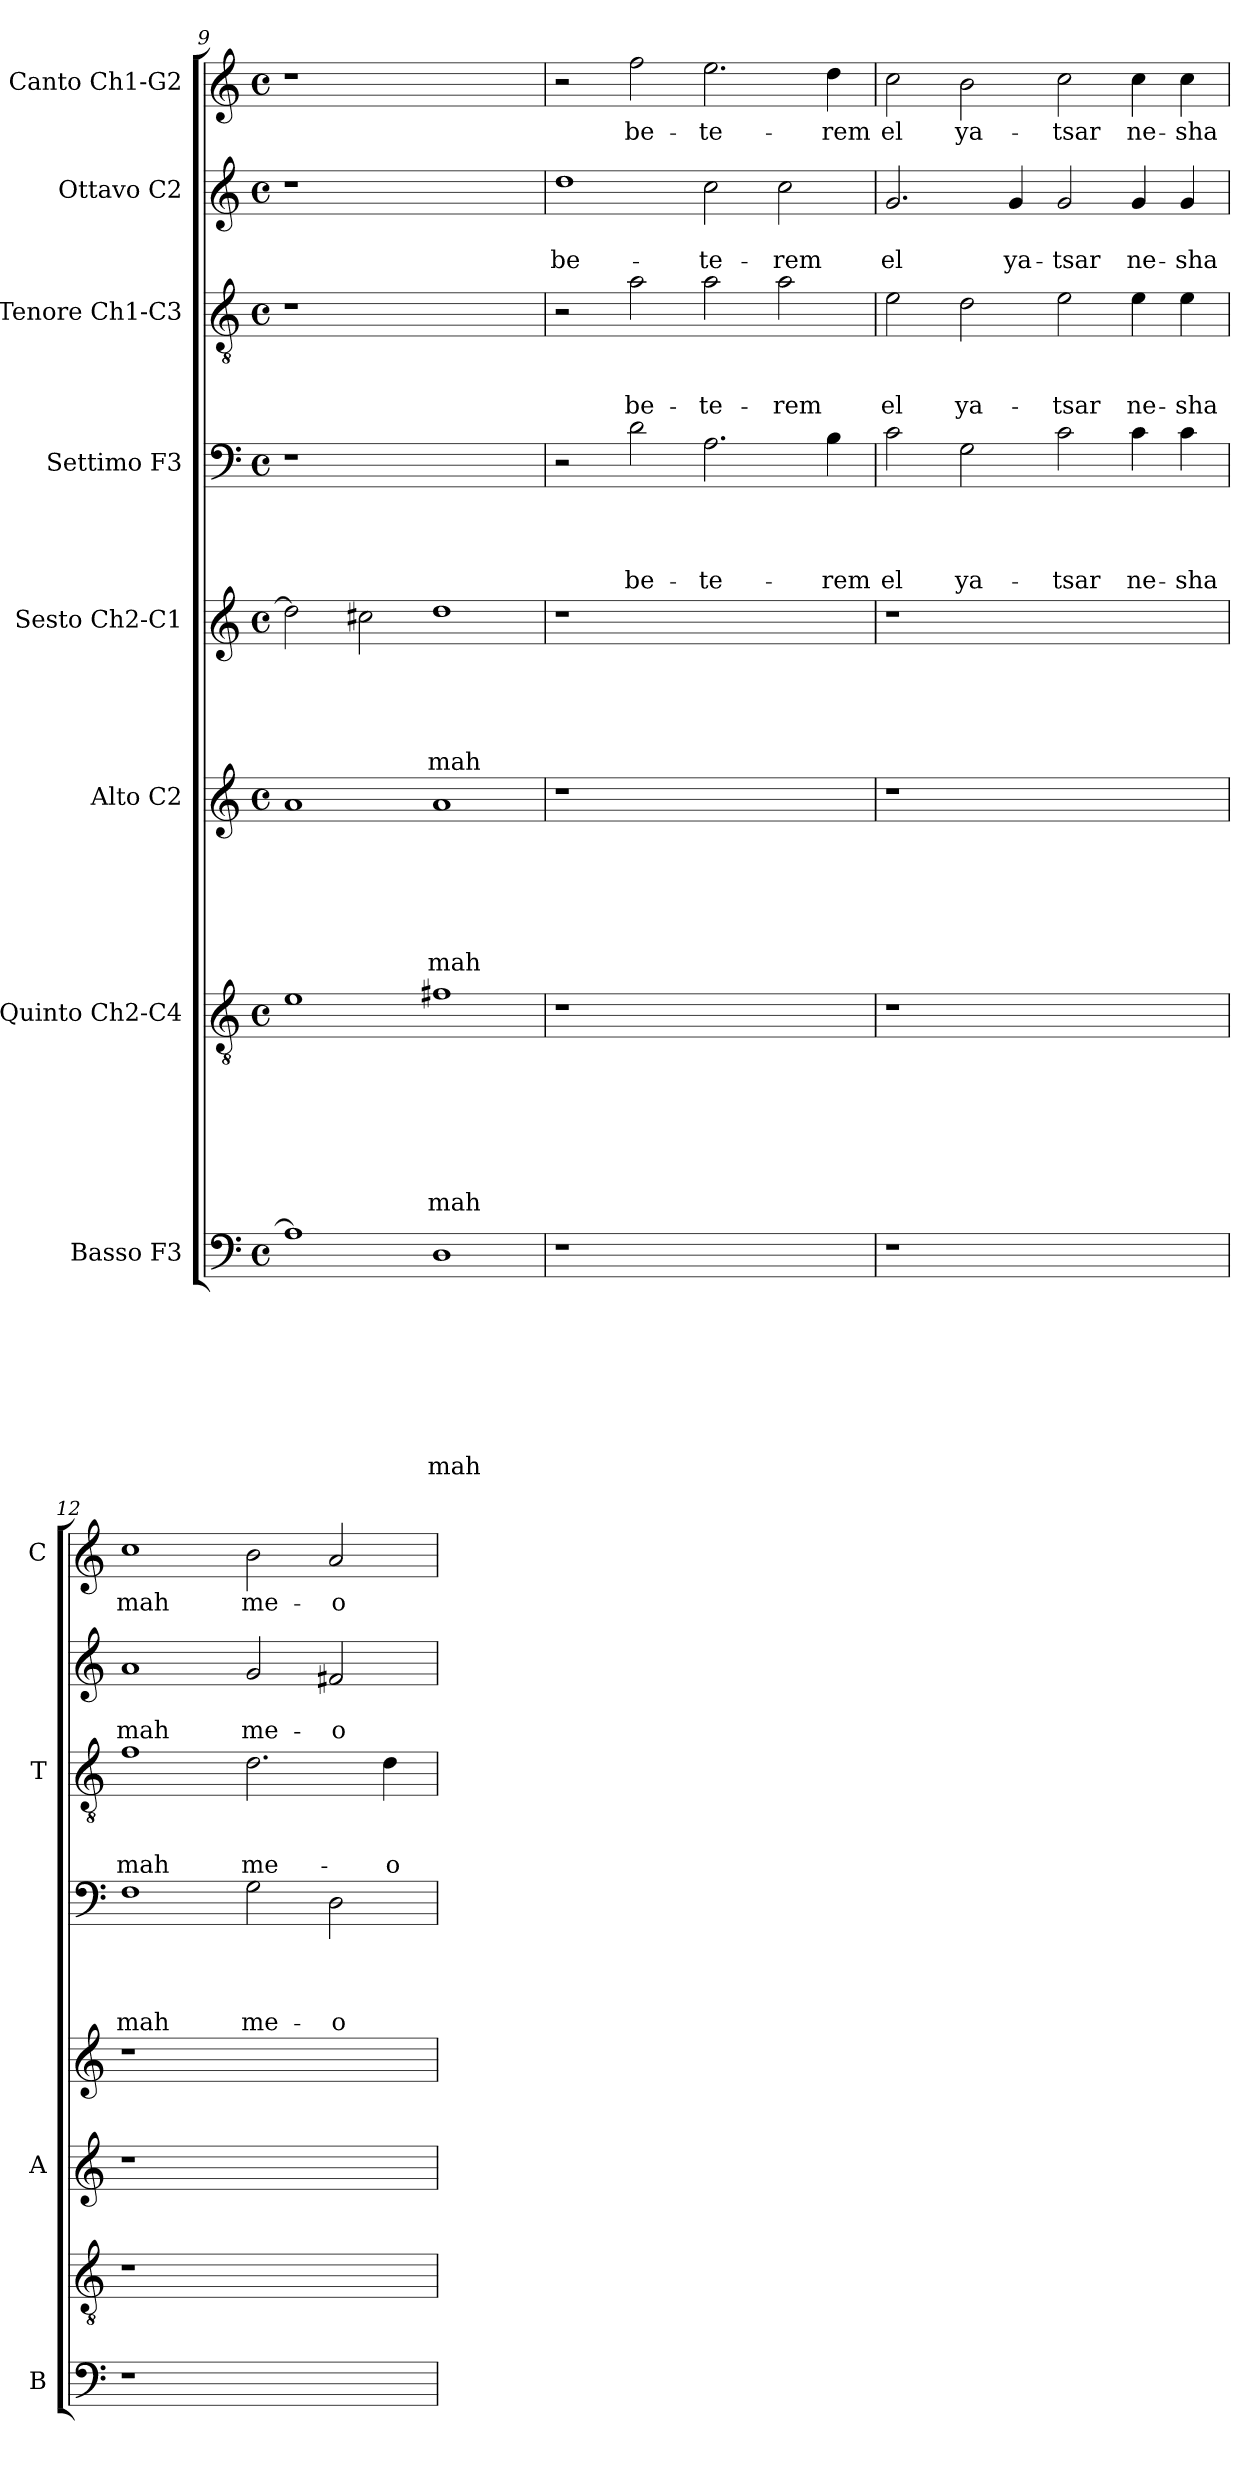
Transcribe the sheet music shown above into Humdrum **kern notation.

**kern	**text	**text	**text	**text	**text	**text	**text	**text	**kern	**text	**text	**text	**text	**text	**text	**text	**kern	**text	**text	**text	**text	**text	**text	**kern	**text	**text	**text	**text	**text	**kern	**text	**text	**text	**text	**kern	**text	**text	**text	**kern	**text	**text	**kern	**text
*part8	*part8	*part8	*part8	*part8	*part8	*part8	*part8	*part8	*part7	*part7	*part7	*part7	*part7	*part7	*part7	*part7	*part6	*part6	*part6	*part6	*part6	*part6	*part6	*part5	*part5	*part5	*part5	*part5	*part5	*part4	*part4	*part4	*part4	*part4	*part3	*part3	*part3	*part3	*part2	*part2	*part2	*part1	*part1
*staff8	*staff8	*staff8	*staff8	*staff8	*staff8	*staff8	*staff8	*staff8	*staff7	*staff7	*staff7	*staff7	*staff7	*staff7	*staff7	*staff7	*staff6	*staff6	*staff6	*staff6	*staff6	*staff6	*staff6	*staff5	*staff5	*staff5	*staff5	*staff5	*staff5	*staff4	*staff4	*staff4	*staff4	*staff4	*staff3	*staff3	*staff3	*staff3	*staff2	*staff2	*staff2	*staff1	*staff1
*I"Basso F3	*	*	*	*	*	*	*	*	*I"Quinto Ch2-C4	*	*	*	*	*	*	*	*I"Alto C2	*	*	*	*	*	*	*I"Sesto Ch2-C1	*	*	*	*	*	*I"Settimo F3	*	*	*	*	*I"Tenore Ch1-C3	*	*	*	*I"Ottavo C2	*	*	*I"Canto Ch1-G2	*
*I'B	*	*	*	*	*	*	*	*	*	*	*	*	*	*	*	*	*I'A	*	*	*	*	*	*	*	*	*	*	*	*	*	*	*	*	*	*I'T	*	*	*	*	*	*	*I'C	*
*clefF4	*	*	*	*	*	*	*	*	*clefGv2	*	*	*	*	*	*	*	*clefG2	*	*	*	*	*	*	*clefG2	*	*	*	*	*	*clefF4	*	*	*	*	*clefGv2	*	*	*	*clefG2	*	*	*clefG2	*
*k[]	*	*	*	*	*	*	*	*	*k[]	*	*	*	*	*	*	*	*k[]	*	*	*	*	*	*	*k[]	*	*	*	*	*	*k[]	*	*	*	*	*k[]	*	*	*	*k[]	*	*	*k[]	*
*C:	*	*	*	*	*	*	*	*	*C:	*	*	*	*	*	*	*	*C:	*	*	*	*	*	*	*C:	*	*	*	*	*	*C:	*	*	*	*	*C:	*	*	*	*C:	*	*	*C:	*
*M4/4	*	*	*	*	*	*	*	*	*M4/4	*	*	*	*	*	*	*	*M4/4	*	*	*	*	*	*	*M4/4	*	*	*	*	*	*M4/4	*	*	*	*	*M4/4	*	*	*	*M4/4	*	*	*M4/4	*
*met(c)	*	*	*	*	*	*	*	*	*met(c)	*	*	*	*	*	*	*	*met(c)	*	*	*	*	*	*	*met(c)	*	*	*	*	*	*met(c)	*	*	*	*	*met(c)	*	*	*	*met(c)	*	*	*met(c)	*
=9	=9	=9	=9	=9	=9	=9	=9	=9	=9	=9	=9	=9	=9	=9	=9	=9	=9	=9	=9	=9	=9	=9	=9	=9	=9	=9	=9	=9	=9	=9	=9	=9	=9	=9	=9	=9	=9	=9	=9	=9	=9	=9	=9
1A]	.	.	.	.	.	.	.	.	1e	.	.	.	.	.	.	.	1a	.	.	.	.	.	.	2dd\]	.	.	.	.	.	1r	.	.	.	.	1r	.	.	.	1r	.	.	1r	.
.	.	.	.	.	.	.	.	.	.	.	.	.	.	.	.	.	.	.	.	.	.	.	.	2cc#X\	.	.	.	.	.	.	.	.	.	.	.	.	.	.	.	.	.	.	.
!	!	!	!	!	!	!	!	!LO:LY:b	!	!	!	!	!	!	!	!LO:LY:b	!	!	!	!	!	!	!LO:LY:b	!	!	!	!	!	!LO:LY:b	!	!	!	!	!	!	!	!	!	!	!	!	!	!
1D	.	.	.	.	.	.	.	-mah	1f#X	.	.	.	.	.	.	-mah	1a	.	.	.	.	.	-mah	1dd	.	.	.	.	-mah	1ryy	.	.	.	.	1ryy	.	.	.	1ryy	.	.	1ryy	.
=10	=10	=10	=10	=10	=10	=10	=10	=10	=10	=10	=10	=10	=10	=10	=10	=10	=10	=10	=10	=10	=10	=10	=10	=10	=10	=10	=10	=10	=10	=10	=10	=10	=10	=10	=10	=10	=10	=10	=10	=10	=10	=10	=10
!LO:N:vis=1	!	!	!	!	!	!	!	!	!LO:N:vis=1	!	!	!	!	!	!	!	!LO:N:vis=1	!	!	!	!	!	!	!LO:N:vis=1	!	!	!	!	!	!	!	!	!	!	!	!	!	!	!	!	!LO:LY:b	!	!
1r	.	.	.	.	.	.	.	.	1r	.	.	.	.	.	.	.	1r	.	.	.	.	.	.	1r	.	.	.	.	.	2r	.	.	.	.	2r	.	.	.	1dd	.	be-	2r	.
!	!	!	!	!	!	!	!	!	!	!	!	!	!	!	!	!	!	!	!	!	!	!	!	!	!	!	!	!	!	!	!	!	!	!LO:LY:b	!	!	!	!LO:LY:b	!	!	!	!	!LO:LY:b
.	.	.	.	.	.	.	.	.	.	.	.	.	.	.	.	.	.	.	.	.	.	.	.	.	.	.	.	.	.	2d\	.	.	.	be-	2a\	.	.	be-	.	.	.	2ff\	be-
!	!	!	!	!	!	!	!	!	!	!	!	!	!	!	!	!	!	!	!	!	!	!	!	!	!	!	!	!	!	!	!	!	!	!LO:LY:b	!	!	!	!LO:LY:b	!	!	!LO:LY:b	!	!LO:LY:b
1ryy	.	.	.	.	.	.	.	.	1ryy	.	.	.	.	.	.	.	1ryy	.	.	.	.	.	.	1ryy	.	.	.	.	.	2.A\	.	.	.	-te-	2a\	.	.	-te-	2cc\	.	-te-	2.ee\	-te-
!	!	!	!	!	!	!	!	!	!	!	!	!	!	!	!	!	!	!	!	!	!	!	!	!	!	!	!	!	!	!	!	!	!	!	!	!	!	!LO:LY:b	!	!	!LO:LY:b	!	!
.	.	.	.	.	.	.	.	.	.	.	.	.	.	.	.	.	.	.	.	.	.	.	.	.	.	.	.	.	.	.	.	.	.	.	2a\	.	.	-rem	2cc\	.	-rem	.	.
!	!	!	!	!	!	!	!	!	!	!	!	!	!	!	!	!	!	!	!	!	!	!	!	!	!	!	!	!	!	!	!	!	!	!LO:LY:b	!	!	!	!	!	!	!	!	!LO:LY:b
.	.	.	.	.	.	.	.	.	.	.	.	.	.	.	.	.	.	.	.	.	.	.	.	.	.	.	.	.	.	4B\	.	.	.	-rem	.	.	.	.	.	.	.	4dd\	-rem
=11	=11	=11	=11	=11	=11	=11	=11	=11	=11	=11	=11	=11	=11	=11	=11	=11	=11	=11	=11	=11	=11	=11	=11	=11	=11	=11	=11	=11	=11	=11	=11	=11	=11	=11	=11	=11	=11	=11	=11	=11	=11	=11	=11
!	!	!	!	!	!	!	!	!	!	!	!	!	!	!	!	!	!	!	!	!	!	!	!	!	!	!	!	!	!	!	!	!	!	!LO:LY:b	!	!	!	!LO:LY:b	!	!	!LO:LY:b	!	!LO:LY:b
1r	.	.	.	.	.	.	.	.	1r	.	.	.	.	.	.	.	1r	.	.	.	.	.	.	1r	.	.	.	.	.	2c\	.	.	.	el	2e\	.	.	el	2.g/	.	el	2cc\	el
!	!	!	!	!	!	!	!	!	!	!	!	!	!	!	!	!	!	!	!	!	!	!	!	!	!	!	!	!	!	!	!	!	!	!LO:LY:b	!	!	!	!LO:LY:b	!	!	!	!	!LO:LY:b
.	.	.	.	.	.	.	.	.	.	.	.	.	.	.	.	.	.	.	.	.	.	.	.	.	.	.	.	.	.	2G\	.	.	.	ya-	2d\	.	.	ya-	.	.	.	2b\	ya-
!	!	!	!	!	!	!	!	!	!	!	!	!	!	!	!	!	!	!	!	!	!	!	!	!	!	!	!	!	!	!	!	!	!	!	!	!	!	!	!	!	!LO:LY:b	!	!
.	.	.	.	.	.	.	.	.	.	.	.	.	.	.	.	.	.	.	.	.	.	.	.	.	.	.	.	.	.	.	.	.	.	.	.	.	.	.	4g/	.	ya-	.	.
!	!	!	!	!	!	!	!	!	!	!	!	!	!	!	!	!	!	!	!	!	!	!	!	!	!	!	!	!	!	!	!	!	!	!LO:LY:b	!	!	!	!LO:LY:b	!	!	!LO:LY:b	!	!LO:LY:b
1ryy	.	.	.	.	.	.	.	.	1ryy	.	.	.	.	.	.	.	1ryy	.	.	.	.	.	.	1ryy	.	.	.	.	.	2c\	.	.	.	-tsar	2e\	.	.	-tsar	2g/	.	-tsar	2cc\	-tsar
!	!	!	!	!	!	!	!	!	!	!	!	!	!	!	!	!	!	!	!	!	!	!	!	!	!	!	!	!	!	!	!	!	!	!LO:LY:b	!	!	!	!LO:LY:b	!	!	!LO:LY:b	!	!LO:LY:b
.	.	.	.	.	.	.	.	.	.	.	.	.	.	.	.	.	.	.	.	.	.	.	.	.	.	.	.	.	.	4c\	.	.	.	ne-	4e\	.	.	ne-	4g/	.	ne-	4cc\	ne-
!	!	!	!	!	!	!	!	!	!	!	!	!	!	!	!	!	!	!	!	!	!	!	!	!	!	!	!	!	!	!	!	!	!	!LO:LY:b	!	!	!	!LO:LY:b	!	!	!LO:LY:b	!	!LO:LY:b
.	.	.	.	.	.	.	.	.	.	.	.	.	.	.	.	.	.	.	.	.	.	.	.	.	.	.	.	.	.	4c\	.	.	.	-sha	4e\	.	.	-sha	4g/	.	-sha	4cc\	-sha
!!LO:PB:g=z
=12	=12	=12	=12	=12	=12	=12	=12	=12	=12	=12	=12	=12	=12	=12	=12	=12	=12	=12	=12	=12	=12	=12	=12	=12	=12	=12	=12	=12	=12	=12	=12	=12	=12	=12	=12	=12	=12	=12	=12	=12	=12	=12	=12
!	!	!	!	!	!	!	!	!	!	!	!	!	!	!	!	!	!	!	!	!	!	!	!	!	!	!	!	!	!	!	!	!	!	!LO:LY:b	!	!	!	!LO:LY:b	!	!	!LO:LY:b	!	!LO:LY:b
1r	.	.	.	.	.	.	.	.	1r	.	.	.	.	.	.	.	1r	.	.	.	.	.	.	1r	.	.	.	.	.	1F	.	.	.	mah	1f	.	.	mah	1a	.	mah	1cc	mah
!	!	!	!	!	!	!	!	!	!	!	!	!	!	!	!	!	!	!	!	!	!	!	!	!	!	!	!	!	!	!	!	!	!	!LO:LY:b	!	!	!	!LO:LY:b	!	!	!LO:LY:b	!	!LO:LY:b
1ryy	.	.	.	.	.	.	.	.	1ryy	.	.	.	.	.	.	.	1ryy	.	.	.	.	.	.	1ryy	.	.	.	.	.	2G\	.	.	.	me-	2.d\	.	.	me-	2g/	.	me-	2b\	me-
!	!	!	!	!	!	!	!	!	!	!	!	!	!	!	!	!	!	!	!	!	!	!	!	!	!	!	!	!	!	!	!	!	!	!LO:LY:b	!	!	!	!	!	!	!LO:LY:b	!	!LO:LY:b
.	.	.	.	.	.	.	.	.	.	.	.	.	.	.	.	.	.	.	.	.	.	.	.	.	.	.	.	.	.	2D\	.	.	.	-o-	.	.	.	.	2f#X/	.	-o-	2a/	-o-
!	!	!	!	!	!	!	!	!	!	!	!	!	!	!	!	!	!	!	!	!	!	!	!	!	!	!	!	!	!	!	!	!	!	!	!	!	!	!LO:LY:b	!	!	!	!	!
.	.	.	.	.	.	.	.	.	.	.	.	.	.	.	.	.	.	.	.	.	.	.	.	.	.	.	.	.	.	.	.	.	.	.	4d\	.	.	-o-	.	.	.	.	.
=	=	=	=	=	=	=	=	=	=	=	=	=	=	=	=	=	=	=	=	=	=	=	=	=	=	=	=	=	=	=	=	=	=	=	=	=	=	=	=	=	=	=	=
*-	*-	*-	*-	*-	*-	*-	*-	*-	*-	*-	*-	*-	*-	*-	*-	*-	*-	*-	*-	*-	*-	*-	*-	*-	*-	*-	*-	*-	*-	*-	*-	*-	*-	*-	*-	*-	*-	*-	*-	*-	*-	*-	*-
